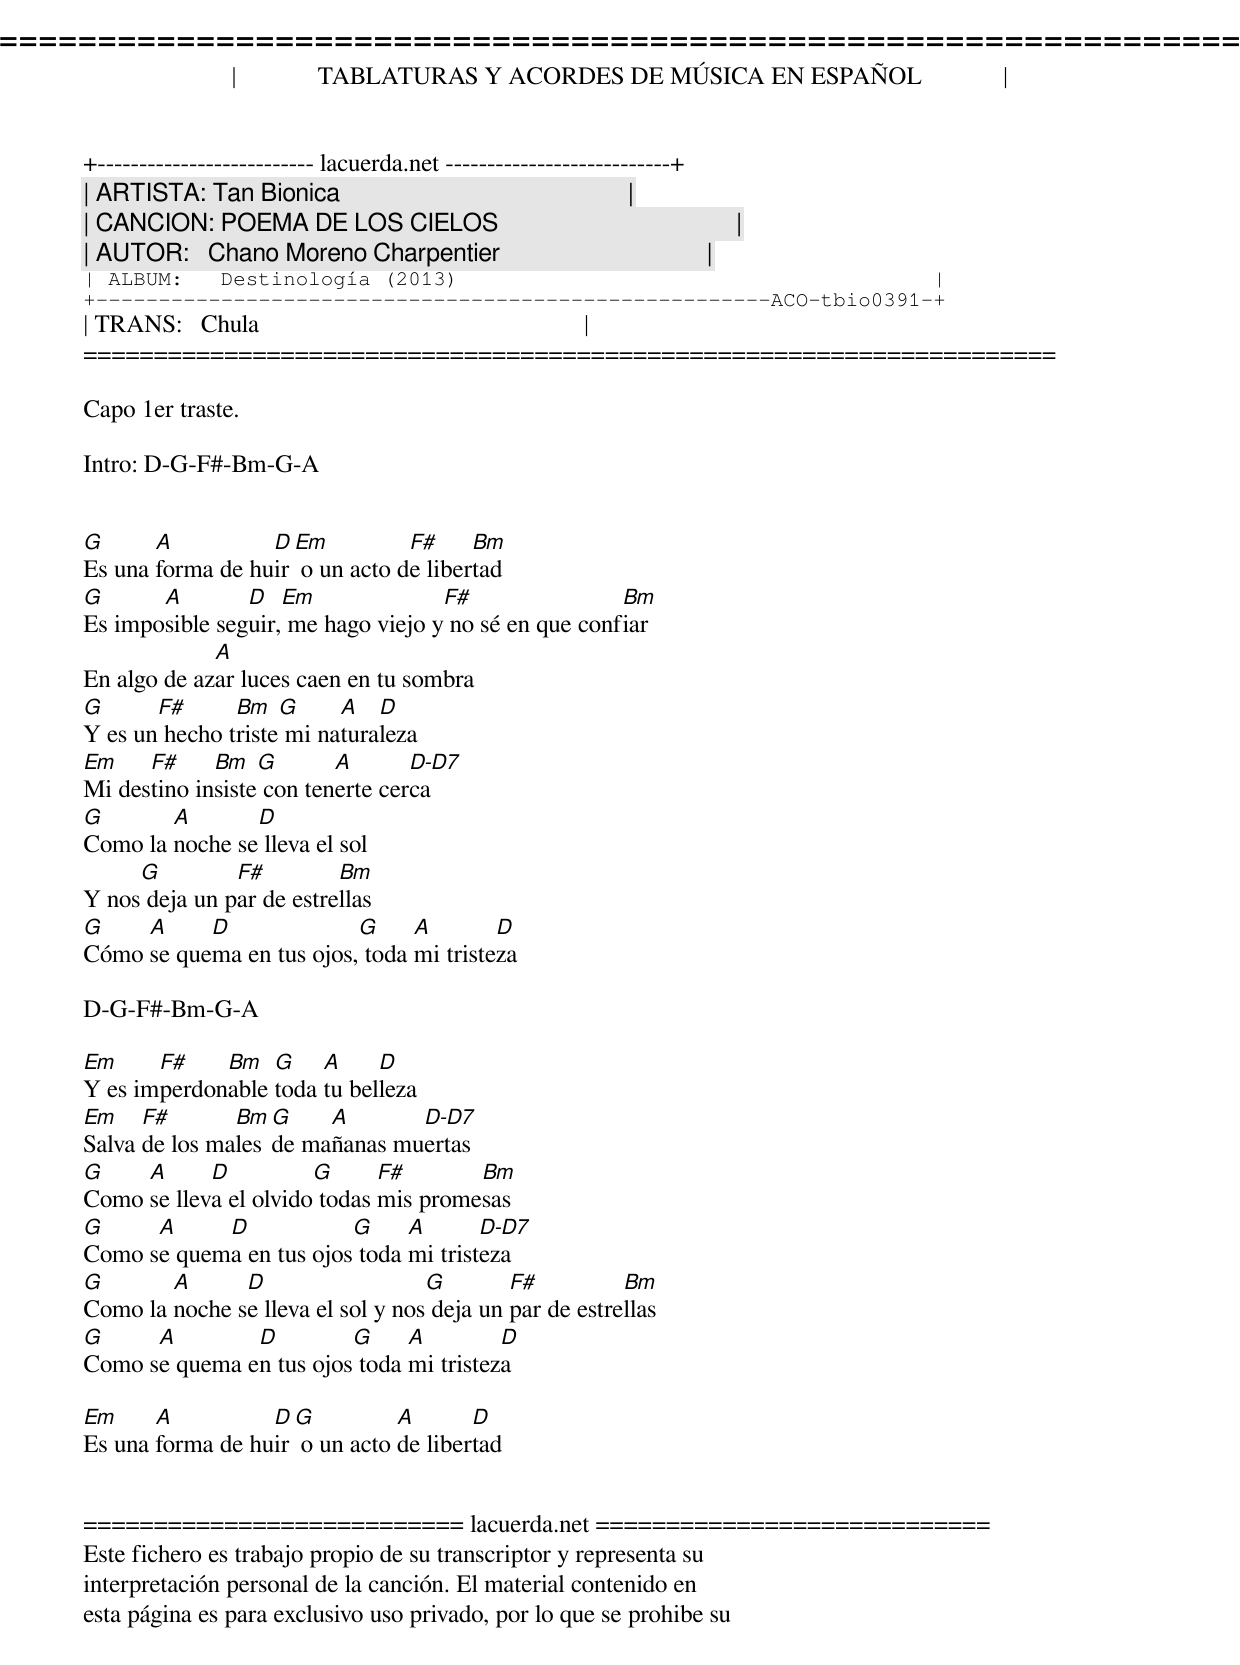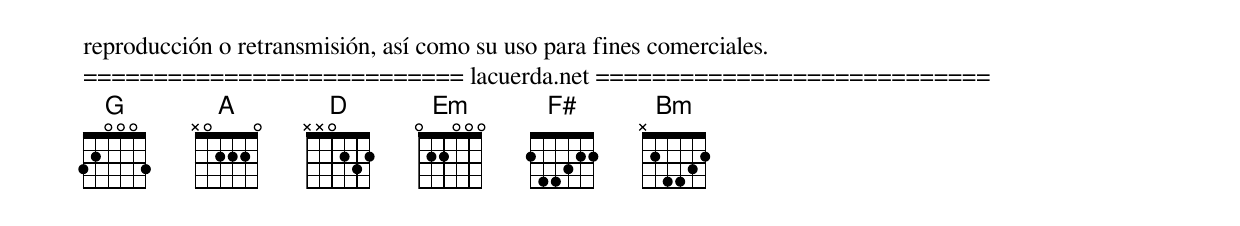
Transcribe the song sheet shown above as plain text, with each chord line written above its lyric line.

=====================================================================
|             TABLATURAS Y ACORDES DE MÚSICA EN ESPAÑOL             |
+-------------------------- lacuerda.net ---------------------------+
| ARTISTA: Tan Bionica                                              |
| CANCION: POEMA DE LOS CIELOS                                      |
| AUTOR:   Chano Moreno Charpentier                                 |
| ALBUM:   Destinología (2013)                                      |
+------------------------------------------------------ACO-tbio0391-+
| TRANS:   Chula                                                    |
=====================================================================

Capo 1er traste.

Intro: D-G-F#-Bm-G-A


G      A          D Em          F#     Bm
Es una forma de huir o un acto de libertad
G      A        D   Em              F#                Bm
Es imposible seguir, me hago viejo y no sé en que confiar
             A
En algo de azar luces caen en tu sombra
G      F#      Bm   G     A   D
Y es un hecho triste mi naturaleza
Em    F#     Bm   G       A       D-D7
Mi destino insiste con tenerte cerca
G       A       D
Como la noche se lleva el sol
     G         F#         Bm
Y nos deja un par de estrellas
G    A     D              G     A        D
Cómo se quema en tus ojos, toda mi tristeza

D-G-F#-Bm-G-A

Em     F#    Bm   G    A     D
Y es imperdonable toda tu belleza
Em    F#       Bm  G    A       D-D7
Salva de los males de mañanas muertas
G    A      D          G      F#       Bm
Como se lleva el olvido todas mis promesas
G     A     D            G     A       D-D7
Como se quema en tus ojos toda mi tristeza
G       A      D                   G        F#          Bm
Como la noche se lleva el sol y nos deja un par de estrellas
G     A        D         G     A         D
Como se quema en tus ojos toda mi tristeza

Em     A          D G          A       D
Es una forma de huir o un acto de libertad


=========================== lacuerda.net ============================
Este fichero es trabajo propio de su transcriptor y representa su
interpretación personal de la canción. El material contenido en
esta página es para exclusivo uso privado, por lo que se prohibe su
reproducción o retransmisión, así como su uso para fines comerciales.
=========================== lacuerda.net ============================
